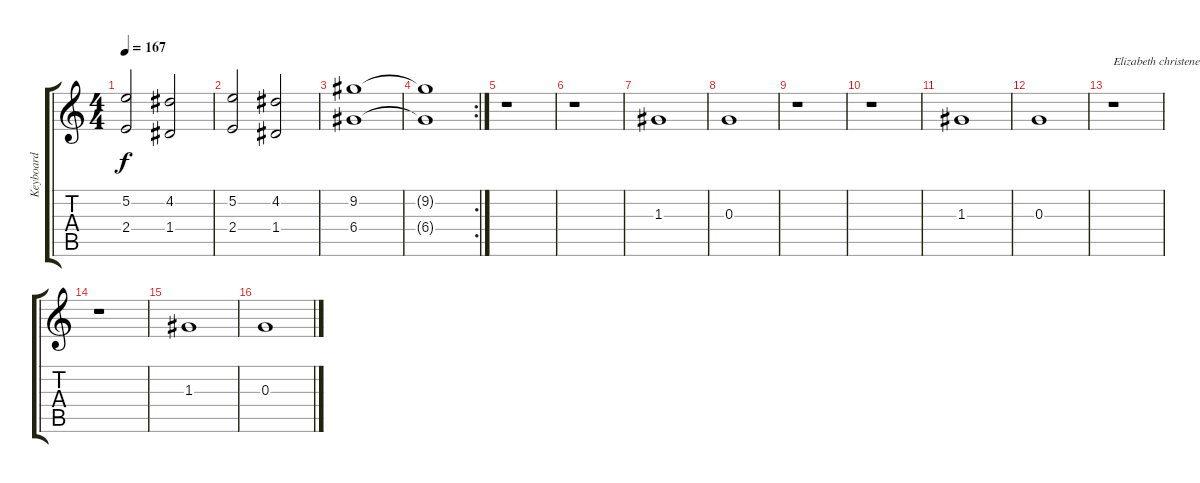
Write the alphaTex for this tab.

\track ("Keyboard" "Keyboard") {instrument lead6voice}
\staff {score tabs}
\tuning (E5 B4 G4 D4 A3 E3) {hide}
\ts (4 4)
\tempo 167
\clef g2
\ks c
(5.2 2.4).2{dy f} (4.2 1.4).2 |
(5.2 2.4).2 (4.2 1.4).2 |
(9.2 6.4).1 |
\rc 2
(9.2{t} 6.4{t}).1 |
r.1 |
r.1 |
1.3.1 |
0.3.1 |
r.1 |
r.1 |
1.3.1 |
0.3.1 |
r.1{txt "Elizabeth christened..."} |
r.1 |
1.3.1 |
0.3.1
